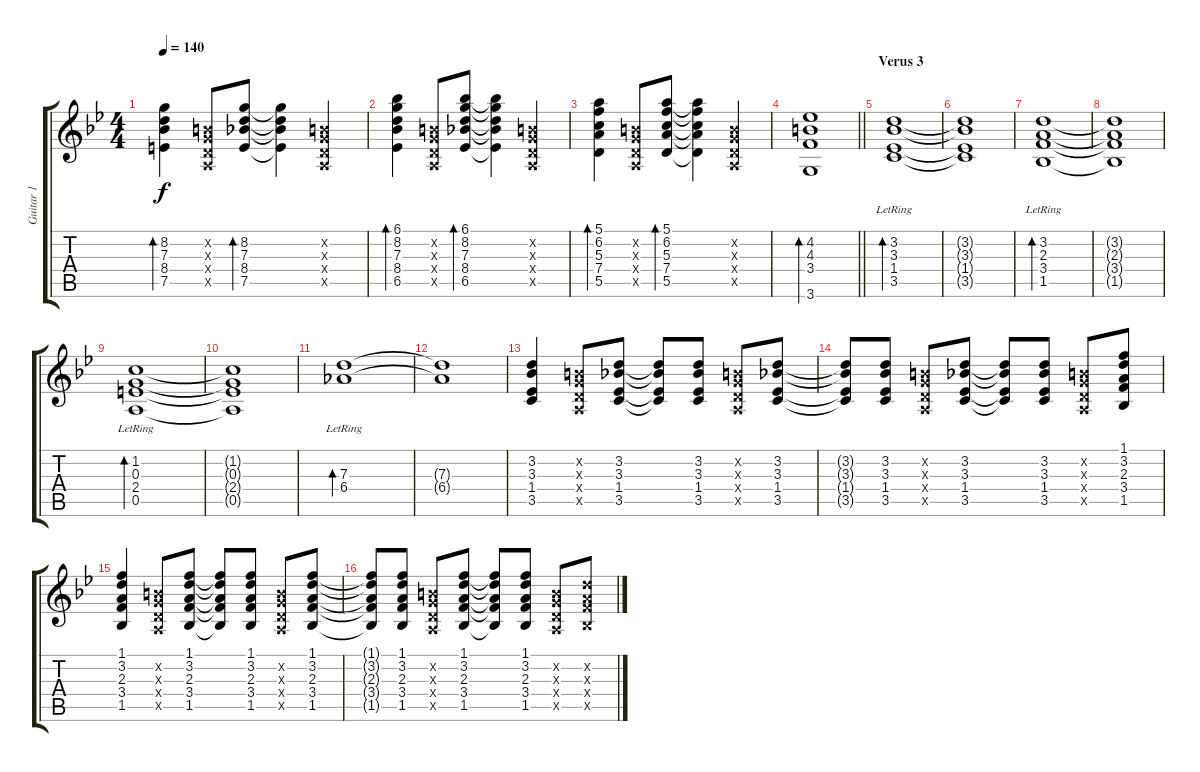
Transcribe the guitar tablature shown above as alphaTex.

\track ("Guitar 1" "Guitar 1") {instrument acousticguitarsteel}
\staff {score tabs}
\tuning (E4 B3 G3 D3 A2 E2) {hide}
\ts (4 4)
\tempo 140
\clef g2
\ks bb
(8.2 7.3 8.4 7.5).4{bd 60 dy f} (0.2{x} 0.3{x} 0.4{x} 0.5{x}).8 (8.2 7.3 8.4 7.5).8{bd 60} (8.2{t} 7.3{t} 8.4{t} 7.5{t}).4 (0.2{x} 0.3{x} 0.4{x} 0.5{x}).4 |
(6.1 8.2 7.3 8.4 6.5).4{bd 60} (0.2{x} 0.3{x} 0.4{x} 0.5{x}).8 (6.1 8.2 7.3 8.4 6.5).8{bd 60} (6.1{t} 8.2{t} 7.3{t} 8.4{t} 6.5{t}).4 (0.2{x} 0.3{x} 0.4{x} 0.5{x}).4 |
(5.1 6.2 5.3 7.4 5.5).4{bd 60} (0.2{x} 0.3{x} 0.4{x} 0.5{x}).8 (5.1 6.2 5.3 7.4 5.5).8{bd 60} (5.1{t} 6.2{t} 5.3{t} 7.4{t} 5.5{t}).4 (0.2{x} 0.3{x} 0.4{x} 0.5{x}).4 |
\barLineRight lightlight
(4.2 4.3 3.4 3.6).1{bd 60} |
\section ("" "Verus 3")
(3.2{lr} 3.3{lr} 1.4{lr} 3.5{lr}).1{bd 60} |
(3.2{t} 3.3{t} 1.4{t} 3.5{t}).1 |
(3.2{lr} 2.3{lr} 3.4{lr} 1.5{lr}).1{bd 60} |
(3.2{t} 2.3{t} 3.4{t} 1.5{t}).1 |
(1.2{lr} 0.3{lr} 2.4{lr} 0.5{lr}).1{bd 60} |
(1.2{t} 0.3{t} 2.4{t} 0.5{t}).1 |
(7.3{lr} 6.4{lr}).1{bd 60} |
(7.3{t} 6.4{t}).1 |
(3.2 3.3 1.4 3.5).4 (0.2{x} 0.3{x} 0.4{x} 0.5{x}).8 (3.2 3.3 1.4 3.5).8 (3.2{t} 3.3{t} 1.4{t} 3.5{t}).8 (3.2 3.3 1.4 3.5).8 (0.2{x} 0.3{x} 0.4{x} 0.5{x}).8 (3.2 3.3 1.4 3.5).8 |
(3.2{t} 3.3{t} 1.4{t} 3.5{t}).8 (3.2 3.3 1.4 3.5).8 (0.2{x} 0.3{x} 0.4{x} 0.5{x}).8 (3.2 3.3 1.4 3.5).8 (3.2{t} 3.3{t} 1.4{t} 3.5{t}).8 (3.2 3.3 1.4 3.5).8 (0.2{x} 0.3{x} 0.4{x} 0.5{x}).8 (1.1 3.2 2.3 3.4 1.5).8 |
(1.1 3.2 2.3 3.4 1.5).4 (0.2{x} 0.3{x} 0.4{x} 0.5{x}).8 (1.1 3.2 2.3 3.4 1.5).8 (1.1{t} 3.2{t} 2.3{t} 3.4{t} 1.5{t}).8 (1.1 3.2 2.3 3.4 1.5).8 (0.2{x} 0.3{x} 0.4{x} 0.5{x}).8 (1.1 3.2 2.3 3.4 1.5).8 |
(1.1{t} 3.2{t} 2.3{t} 3.4{t} 1.5{t}).8 (1.1 3.2 2.3 3.4 1.5).8 (0.2{x} 0.3{x} 0.4{x} 0.5{x}).8 (1.1 3.2 2.3 3.4 1.5).8 (1.1{t} 3.2{t} 2.3{t} 3.4{t} 1.5{t}).8 (1.1 3.2 2.3 3.4 1.5).8 (0.2{x} 0.3{x} 0.4{x} 0.5{x}).8 (3.2{x} 2.3{x} 3.4{x} 1.5{x}).8
